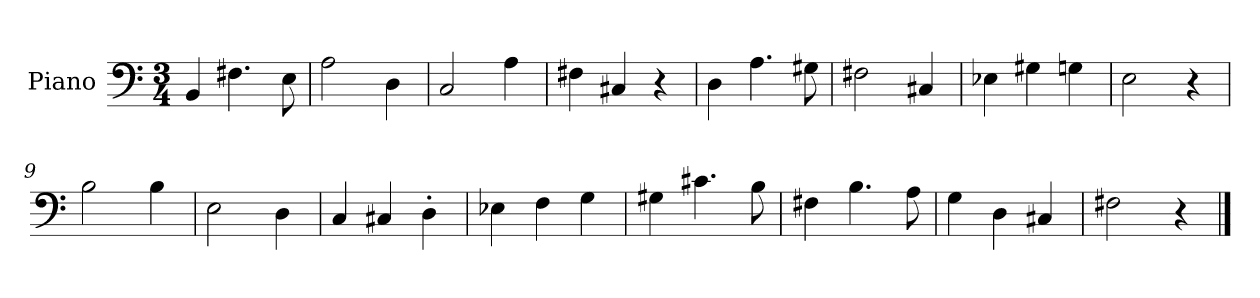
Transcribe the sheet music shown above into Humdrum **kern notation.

**kern
*part1
*staff1
*I"Piano
*I'Pno.
*clefF4
*k[]
*M3/4
*MM120
=1
4BB/
4.F#X\
8E\
=2
2A\
4D\
=3
2C/
4A\
=4
4F#X\
4C#X/
4r
=5
4D\
4.A\
8G#X\
=6
2F#X\
4C#X/
=7
4E-X\
4G#X\
4Gn\
=8
2E\
4r
=9
2B\
4B\
=10
2E\
4D\
=11
4C/
4C#X/
4D'\
=12
4E-X\
4F\
4G\
!!LO:LB:g=z
=13
4G#X\
4.c#X\
8B\
=14
4F#X\
4.B\
8A\
=15
4G\
4D\
4C#X/
=16
2F#X\
4r
==
*-
